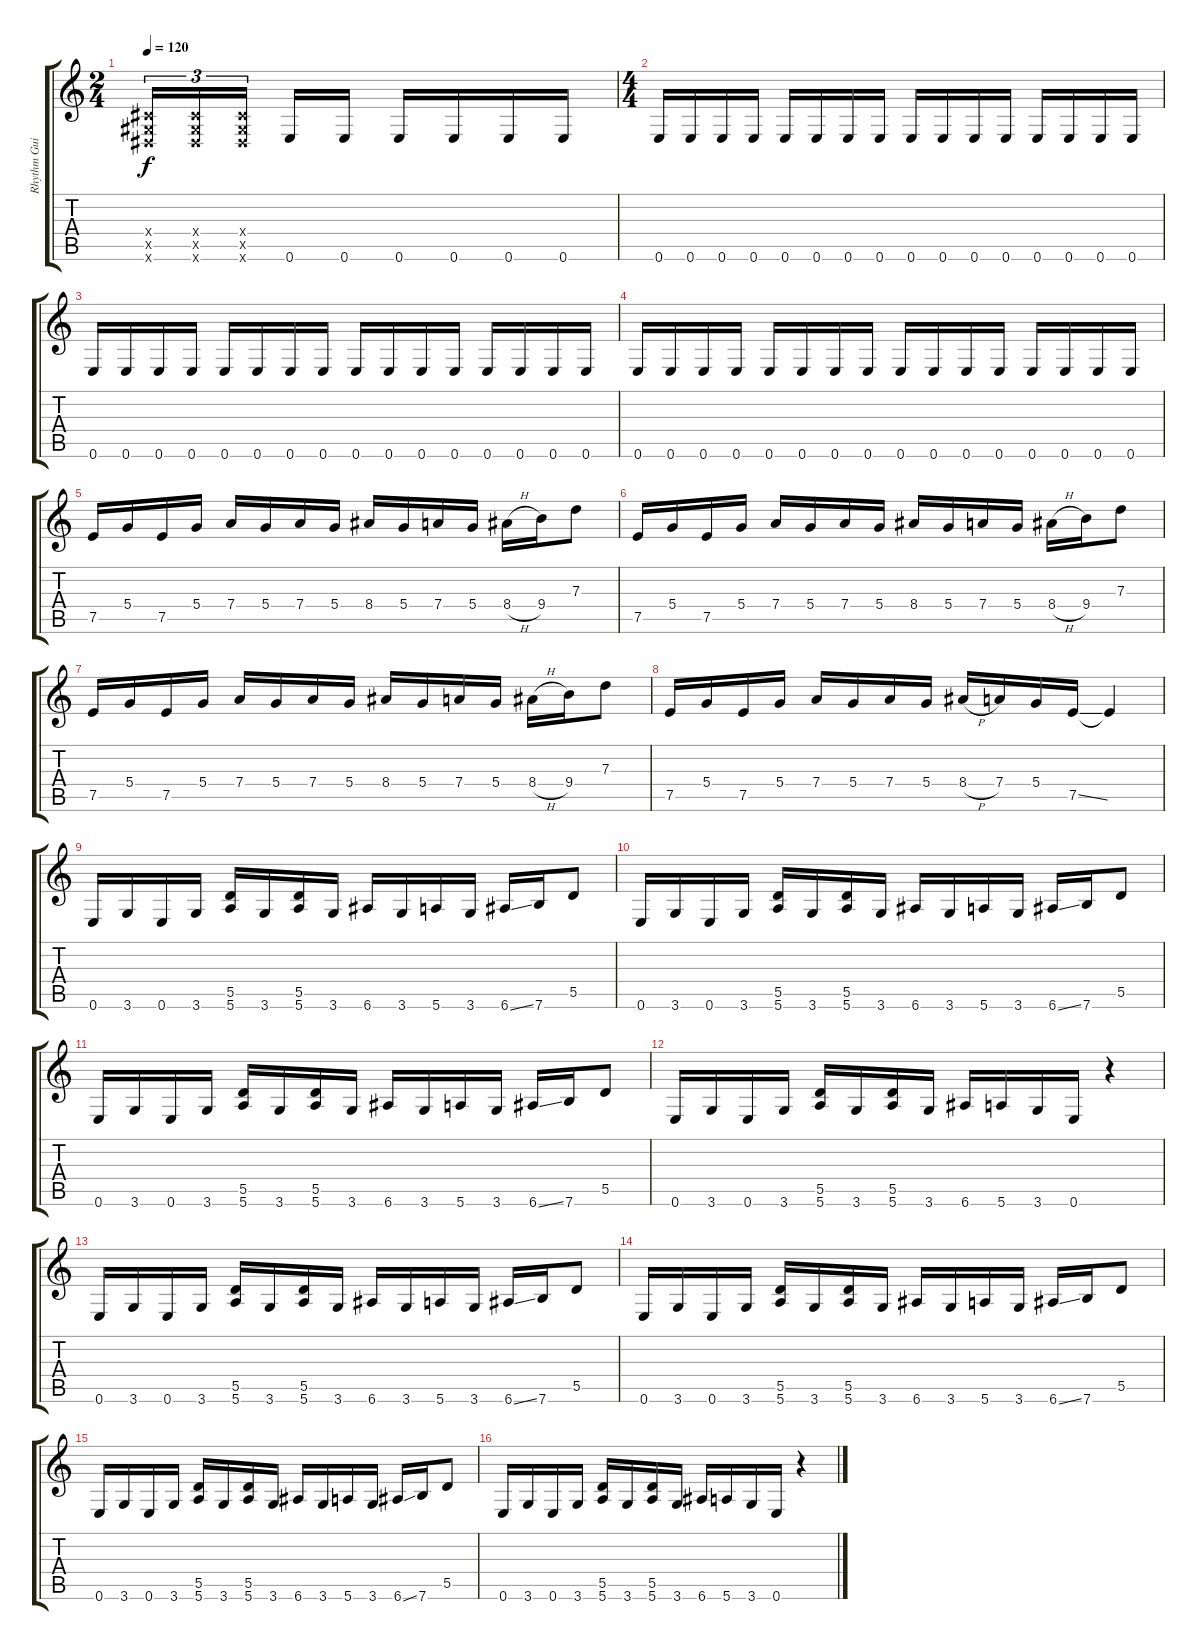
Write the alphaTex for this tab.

\track ("Rhythm Guitar" "Rhythm Gui") {instrument distortionguitar}
\staff {score tabs}
\tuning (E4 B3 G3 D3 A2 E2) {hide}
\ts (2 4)
\tempo 120
\clef g2
\ks c
(-1.4{x} -1.5{x} -1.6{x}).16{tu (3 2) dy f instrument distortionguitar} (-1.4{x} -1.5{x} -1.6{x}).16{tu (3 2)} (-1.4{x} -1.5{x} -1.6{x}).16{tu (3 2)} 0.6.16 0.6.16 0.6.16 0.6.16 0.6.16 0.6.16 |
\ts (4 4)
0.6.16 0.6.16 0.6.16 0.6.16 0.6.16 0.6.16 0.6.16 0.6.16 0.6.16 0.6.16 0.6.16 0.6.16 0.6.16 0.6.16 0.6.16 0.6.16 |
0.6.16 0.6.16 0.6.16 0.6.16 0.6.16 0.6.16 0.6.16 0.6.16 0.6.16 0.6.16 0.6.16 0.6.16 0.6.16 0.6.16 0.6.16 0.6.16 |
0.6.16 0.6.16 0.6.16 0.6.16 0.6.16 0.6.16 0.6.16 0.6.16 0.6.16 0.6.16 0.6.16 0.6.16 0.6.16 0.6.16 0.6.16 0.6.16 |
7.5.16 5.4.16 7.5.16 5.4.16 7.4.16 5.4.16 7.4.16 5.4.16 8.4.16 5.4.16 7.4.16 5.4.16 8.4{h}.16 9.4.16 7.3.8 |
7.5.16 5.4.16 7.5.16 5.4.16 7.4.16 5.4.16 7.4.16 5.4.16 8.4.16 5.4.16 7.4.16 5.4.16 8.4{h}.16 9.4.16 7.3.8 |
7.5.16 5.4.16 7.5.16 5.4.16 7.4.16 5.4.16 7.4.16 5.4.16 8.4.16 5.4.16 7.4.16 5.4.16 8.4{h}.16 9.4.16 7.3.8 |
7.5.16 5.4.16 7.5.16 5.4.16 7.4.16 5.4.16 7.4.16 5.4.16 8.4{h}.16 7.4.16 5.4.16 7.5{ss}.16 7.5{t}.4 |
0.6.16 3.6.16 0.6.16 3.6.16 (5.5 5.6).16 3.6.16 (5.5 5.6).16 3.6.16 6.6.16 3.6.16 5.6.16 3.6.16 6.6{ss}.16 7.6.16 5.5.8 |
0.6.16 3.6.16 0.6.16 3.6.16 (5.5 5.6).16 3.6.16 (5.5 5.6).16 3.6.16 6.6.16 3.6.16 5.6.16 3.6.16 6.6{ss}.16 7.6.16 5.5.8 |
0.6.16 3.6.16 0.6.16 3.6.16 (5.5 5.6).16 3.6.16 (5.5 5.6).16 3.6.16 6.6.16 3.6.16 5.6.16 3.6.16 6.6{ss}.16 7.6.16 5.5.8 |
0.6.16 3.6.16 0.6.16 3.6.16 (5.5 5.6).16 3.6.16 (5.5 5.6).16 3.6.16 6.6.16 5.6.16 3.6.16 0.6.16 r.4 |
0.6.16 3.6.16 0.6.16 3.6.16 (5.5 5.6).16 3.6.16 (5.5 5.6).16 3.6.16 6.6.16 3.6.16 5.6.16 3.6.16 6.6{ss}.16 7.6.16 5.5.8 |
0.6.16 3.6.16 0.6.16 3.6.16 (5.5 5.6).16 3.6.16 (5.5 5.6).16 3.6.16 6.6.16 3.6.16 5.6.16 3.6.16 6.6{ss}.16 7.6.16 5.5.8 |
0.6.16 3.6.16 0.6.16 3.6.16 (5.5 5.6).16 3.6.16 (5.5 5.6).16 3.6.16 6.6.16 3.6.16 5.6.16 3.6.16 6.6{ss}.16 7.6.16 5.5.8 |
0.6.16 3.6.16 0.6.16 3.6.16 (5.5 5.6).16 3.6.16 (5.5 5.6).16 3.6.16 6.6.16 5.6.16 3.6.16 0.6.16 r.4
